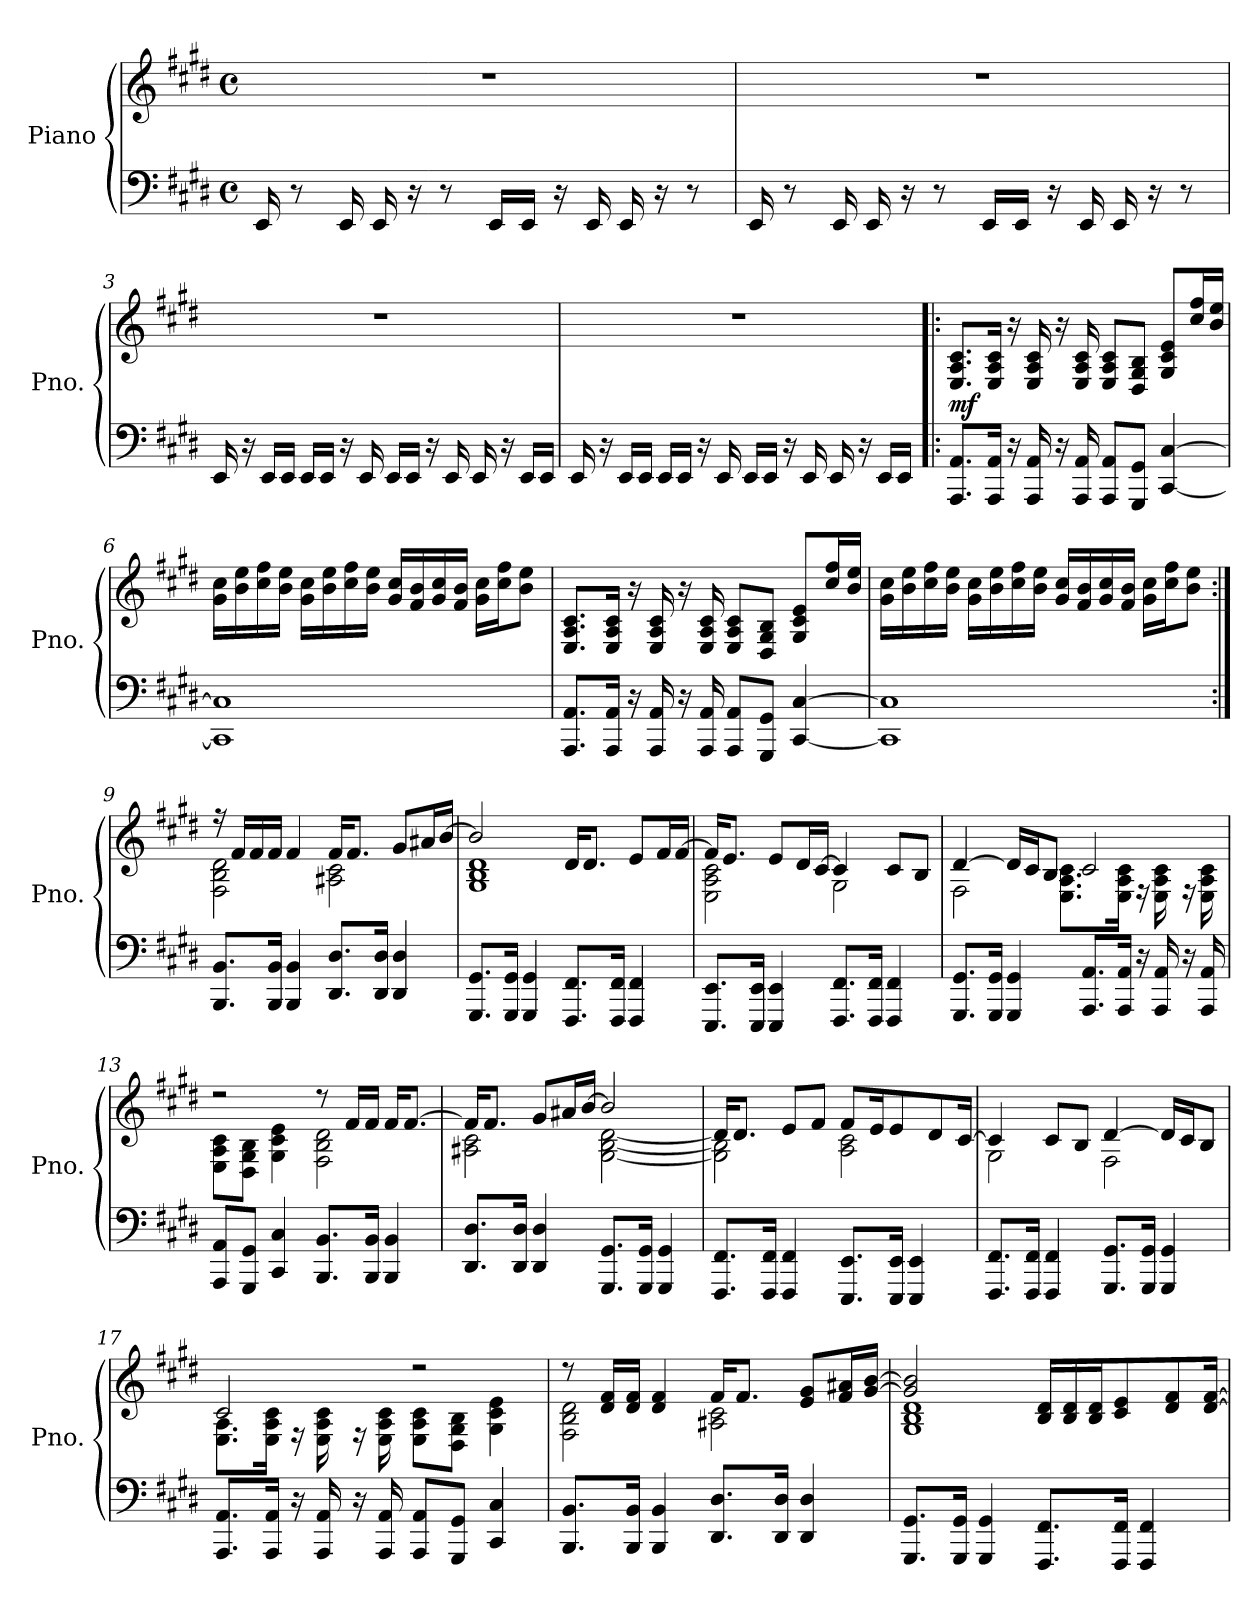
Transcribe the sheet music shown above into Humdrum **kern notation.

**kern	**kern	**dynam
*part1	*part1	*part1
*staff2	*staff1	*staff1/2
*I"Piano	*	*
*I'Pno.	*	*
*clefF4	*clefG2	*
*k[f#c#g#d#]	*k[f#c#g#d#]	*
*M4/4	*M4/4	*
*met(c)	*met(c)	*
*MM90	*MM90	*
=1	=1	=1
16EE/	1r	.
8r	.	.
16EE/	.	.
16EE/	.	.
16r	.	.
8r	.	.
16EE/LL	.	.
16EE/JJ	.	.
16r	.	.
16EE/	.	.
16EE/	.	.
16r	.	.
8r	.	.
=2	=2	=2
16EE/	1r	.
8r	.	.
16EE/	.	.
16EE/	.	.
16r	.	.
8r	.	.
16EE/LL	.	.
16EE/JJ	.	.
16r	.	.
16EE/	.	.
16EE/	.	.
16r	.	.
8r	.	.
!!LO:LB:g=z
=3	=3	=3
16EE/	1r	.
16r	.	.
16EE/LL	.	.
16EE/JJ	.	.
16EE/LL	.	.
16EE/JJ	.	.
16r	.	.
16EE/	.	.
16EE/LL	.	.
16EE/JJ	.	.
16r	.	.
16EE/	.	.
16EE/	.	.
16r	.	.
16EE/LL	.	.
16EE/JJ	.	.
=4	=4	=4
16EE/	1r	.
16r	.	.
16EE/LL	.	.
16EE/JJ	.	.
16EE/LL	.	.
16EE/JJ	.	.
16r	.	.
16EE/	.	.
16EE/LL	.	.
16EE/JJ	.	.
16r	.	.
16EE/	.	.
16EE/	.	.
16r	.	.
16EE/LL	.	.
16EE/JJ	.	.
!!LO:LB:g=z
=5!|:	=5!|:	=5!|:
!	!	!LO:DY:b
8.AAA/ 8.AA/L	8.E/ 8.A/ 8.c#/L	mf
16AAA/ 16AA/Jk	16E/ 16A/ 16c#/Jk	.
16r	16r	.
16AAA/ 16AA/	16E/ 16A/ 16c#/	.
16r	16r	.
16AAA/ 16AA/	16E/ 16A/ 16c#/	.
8AAA/ 8AA/L	8E/ 8A/ 8c#/L	.
8GGG#/ 8GG#/J	8D#/ 8G#/ 8B/J	.
[4CC#/ [4C#/	8G#/ 8c#/ 8e/L	.
.	16cc#/ 16ff#/L	.
.	16b/ 16ee/JJ	.
=6	=6	=6
1CC#] 1C#]	16g#\ 16cc#\LL	.
.	16b\ 16ee\	.
.	16cc#\ 16ff#\	.
.	16b\ 16ee\JJ	.
.	16g#\ 16cc#\LL	.
.	16b\ 16ee\	.
.	16cc#\ 16ff#\	.
.	16b\ 16ee\JJ	.
.	16g#/ 16cc#/LL	.
.	16f#/ 16b/	.
.	16g#/ 16cc#/	.
.	16f#/ 16b/JJ	.
.	16g#\ 16cc#\LL	.
.	16cc#\ 16ff#\J	.
.	8b\ 8ee\J	.
!!LO:LB:g=z
=7	=7	=7
8.AAA/ 8.AA/L	8.E/ 8.A/ 8.c#/L	.
16AAA/ 16AA/Jk	16E/ 16A/ 16c#/Jk	.
16r	16r	.
16AAA/ 16AA/	16E/ 16A/ 16c#/	.
16r	16r	.
16AAA/ 16AA/	16E/ 16A/ 16c#/	.
8AAA/ 8AA/L	8E/ 8A/ 8c#/L	.
8GGG#/ 8GG#/J	8D#/ 8G#/ 8B/J	.
[4CC#/ [4C#/	8G#/ 8c#/ 8e/L	.
.	16cc#/ 16ff#/L	.
.	16b/ 16ee/JJ	.
=8	=8	=8
1CC#] 1C#]	16g#\ 16cc#\LL	.
.	16b\ 16ee\	.
.	16cc#\ 16ff#\	.
.	16b\ 16ee\JJ	.
.	16g#\ 16cc#\LL	.
.	16b\ 16ee\	.
.	16cc#\ 16ff#\	.
.	16b\ 16ee\JJ	.
.	16g#/ 16cc#/LL	.
.	16f#/ 16b/	.
.	16g#/ 16cc#/	.
.	16f#/ 16b/JJ	.
.	16g#\ 16cc#\LL	.
.	16cc#\ 16ff#\J	.
.	8b\ 8ee\J	.
=9:|!	=9:|!	=9:|!
*	*^	*
8.BBB/ 8.BB/L	16r	2F#\ 2B\ 2d#\	.
.	16f#/LL	.	.
.	16f#/	.	.
16BBB/ 16BB/Jk	16f#/JJ	.	.
4BBB/ 4BB/	4f#/	.	.
8.DD#/ 8.D#/L	16f#/KL	2A#X\ 2c#\	.
.	8.f#/J	.	.
16DD#/ 16D#/Jk	.	.	.
4DD#/ 4D#/	8g#/L	.	.
.	16a#X/L	.	.
.	[16b/JJ	.	.
!!LO:LB:g=z	!!
=10	=10	=10	=10
8.GGG#/ 8.GG#/L	2b/]	1G# 1B 1d#	.
16GGG#/ 16GG#/Jk	.	.	.
4GGG#/ 4GG#/	.	.	.
8.FFF#/ 8.FF#/L	16d#/KL	.	.
.	8.d#/J	.	.
16FFF#/ 16FF#/Jk	.	.	.
4FFF#/ 4FF#/	8e/L	.	.
.	16f#/L	.	.
.	[16f#/JJ	.	.
=11	=11	=11	=11
8.EEE/ 8.EE/L	16f#/KL]	2E\ 2A\ 2c#\	.
.	8.e/J	.	.
16EEE/ 16EE/Jk	.	.	.
4EEE/ 4EE/	8e/L	.	.
.	16d#/L	.	.
.	[16c#/JJ	.	.
8.FFF#/ 8.FF#/L	4c#/]	2G#\	.
16FFF#/ 16FF#/Jk	.	.	.
4FFF#/ 4FF#/	8c#/L	.	.
.	8B/J	.	.
=12	=12	=12	=12
8.GGG#/ 8.GG#/L	[4d#/	2F#\	.
16GGG#/ 16GG#/Jk	.	.	.
4GGG#/ 4GG#/	16d#/LL]	.	.
.	16c#/J	.	.
.	8B/J	.	.
8.AAA/ 8.AA/L	2c#/	8.E\ 8.A\ 8.c#\L	.
16AAA/ 16AA/Jk	.	16E\ 16A\ 16c#\Jk	.
16r	.	16r	.
16AAA/ 16AA/	.	16E\ 16A\ 16c#\	.
16r	.	16r	.
16AAA/ 16AA/	.	16E\ 16A\ 16c#\	.
!!LO:PB:g=z	!!
=13	=13	=13	=13
8AAA/ 8AA/L	2r	8E\ 8A\ 8c#\L	.
8GGG#/ 8GG#/J	.	8D#\ 8G#\ 8B\J	.
4CC#/ 4C#/	.	4G#\ 4c#\ 4e\	.
8.BBB/ 8.BB/L	8r	2F#\ 2B\ 2d#\	.
.	16f#/LL	.	.
16BBB/ 16BB/Jk	16f#/JJ	.	.
4BBB/ 4BB/	16f#/KL	.	.
.	[8.f#/J	.	.
=14	=14	=14	=14
8.DD#/ 8.D#/L	16f#/KL]	2A#X\ 2c#\	.
.	8.f#/J	.	.
16DD#/ 16D#/Jk	.	.	.
4DD#/ 4D#/	8g#/L	.	.
.	16a#X/L	.	.
.	[16b/JJ	.	.
8.GGG#/ 8.GG#/L	2b/]	[2G#\ [2B\ [2d#\	.
16GGG#/ 16GG#/Jk	.	.	.
4GGG#/ 4GG#/	.	.	.
=15	=15	=15	=15
8.FFF#/ 8.FF#/L	16d#/KL]	2G#\] 2B\]	.
.	8.d#/J	.	.
16FFF#/ 16FF#/Jk	.	.	.
4FFF#/ 4FF#/	8e/L	.	.
.	8f#/J	.	.
8.EEE/ 8.EE/L	8f#/L	2A\ 2c#\	.
.	16e/K	.	.
16EEE/ 16EE/Jk	8e/	.	.
4EEE/ 4EE/	.	.	.
.	8d#/	.	.
.	[16c#/Jk	.	.
!!LO:LB:g=z	!!
=16	=16	=16	=16
8.FFF#/ 8.FF#/L	4c#/]	2G#\	.
16FFF#/ 16FF#/Jk	.	.	.
4FFF#/ 4FF#/	8c#/L	.	.
.	8B/J	.	.
8.GGG#/ 8.GG#/L	[4d#/	2F#\	.
16GGG#/ 16GG#/Jk	.	.	.
4GGG#/ 4GG#/	16d#/LL]	.	.
.	16c#/J	.	.
.	8B/J	.	.
=17	=17	=17	=17
8.AAA/ 8.AA/L	2c#/	8.E\ 8.A\L	.
16AAA/ 16AA/Jk	.	16E\ 16A\ 16c#\Jk	.
16r	.	16r	.
16AAA/ 16AA/	.	16E\ 16A\ 16c#\	.
16r	.	16r	.
16AAA/ 16AA/	.	16E\ 16A\ 16c#\	.
8AAA/ 8AA/L	2r	8E\ 8A\ 8c#\L	.
8GGG#/ 8GG#/J	.	8D#\ 8G#\ 8B\J	.
4CC#/ 4C#/	.	4G#\ 4c#\ 4e\	.
=18	=18	=18	=18
8.BBB/ 8.BB/L	8r	2F#\ 2B\ 2d#\	.
.	16d#/ 16f#/LL	.	.
16BBB/ 16BB/Jk	16d#/ 16f#/JJ	.	.
4BBB/ 4BB/	4d#/ 4f#/	.	.
8.DD#/ 8.D#/L	16f#/KL	2A#X\ 2c#\	.
.	8.f#/J	.	.
16DD#/ 16D#/Jk	.	.	.
4DD#/ 4D#/	8e/ 8g#/L	.	.
.	16f#/ 16a#X/L	.	.
.	[16g#/ [16b/JJ	.	.
!!LO:LB:g=z	!!
=19	=19	=19	=19
8.GGG#/ 8.GG#/L	2g#/] 2b/]	1G# 1B 1d#	.
16GGG#/ 16GG#/Jk	.	.	.
4GGG#/ 4GG#/	.	.	.
8.FFF#/ 8.FF#/L	16B/ 16d#/LL	.	.
.	16B/ 16d#/	.	.
.	16B/ 16d#/J	.	.
16FFF#/ 16FF#/Jk	8c#/ 8e/	.	.
4FFF#/ 4FF#/	.	.	.
.	8d#/ 8f#/	.	.
.	[16d#/ [16f#/Jk	.	.
*	*v	*v	*
=	=	=
*-	*-	*-
